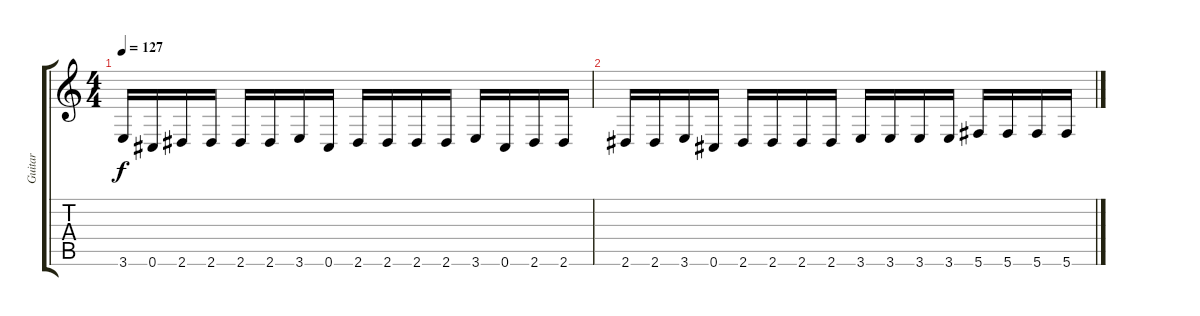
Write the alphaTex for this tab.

\track ("Guitar" "Guitar") {instrument overdrivenguitar}
\staff {score tabs}
\tuning (Eb4 Bb3 Gb3 Db3 Ab2 Db2) {hide}
\ts (4 4)
\tempo 127
\clef g2
\ks c
3.6.16{dy f} 0.6.16 2.6.16 2.6.16 2.6.16 2.6.16 3.6.16 0.6.16 2.6.16 2.6.16 2.6.16 2.6.16 3.6.16 0.6.16 2.6.16 2.6.16 |
2.6.16 2.6.16 3.6.16 0.6.16 2.6.16 2.6.16 2.6.16 2.6.16 3.6.16 3.6.16 3.6.16 3.6.16 5.6.16 5.6.16 5.6.16 5.6.16
